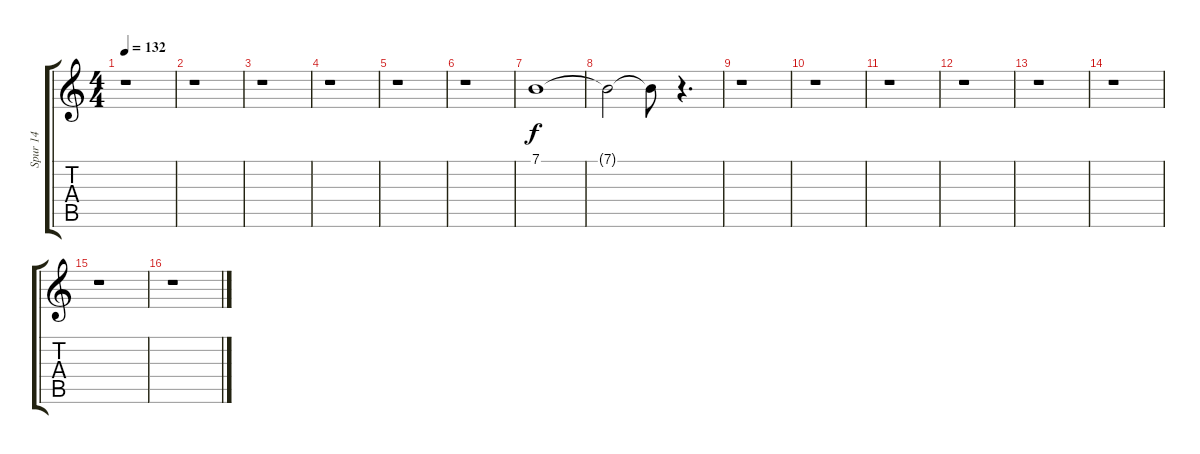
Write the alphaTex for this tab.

\track ("Spur 14" "Spur 14") {instrument englishhorn}
\staff {score tabs}
\tuning (E4 B3 G3 D3 A2 E2) {hide}
\ts (4 4)
\tempo 132
\clef g2
\ks c
r.1{dy f} |
r.1 |
r.1 |
r.1 |
r.1 |
r.1 |
7.1.1 |
7.1{t}.2 7.1{t}.8 r.4{d} |
r.1 |
r.1 |
r.1 |
r.1 |
r.1 |
r.1 |
r.1 |
r.1
